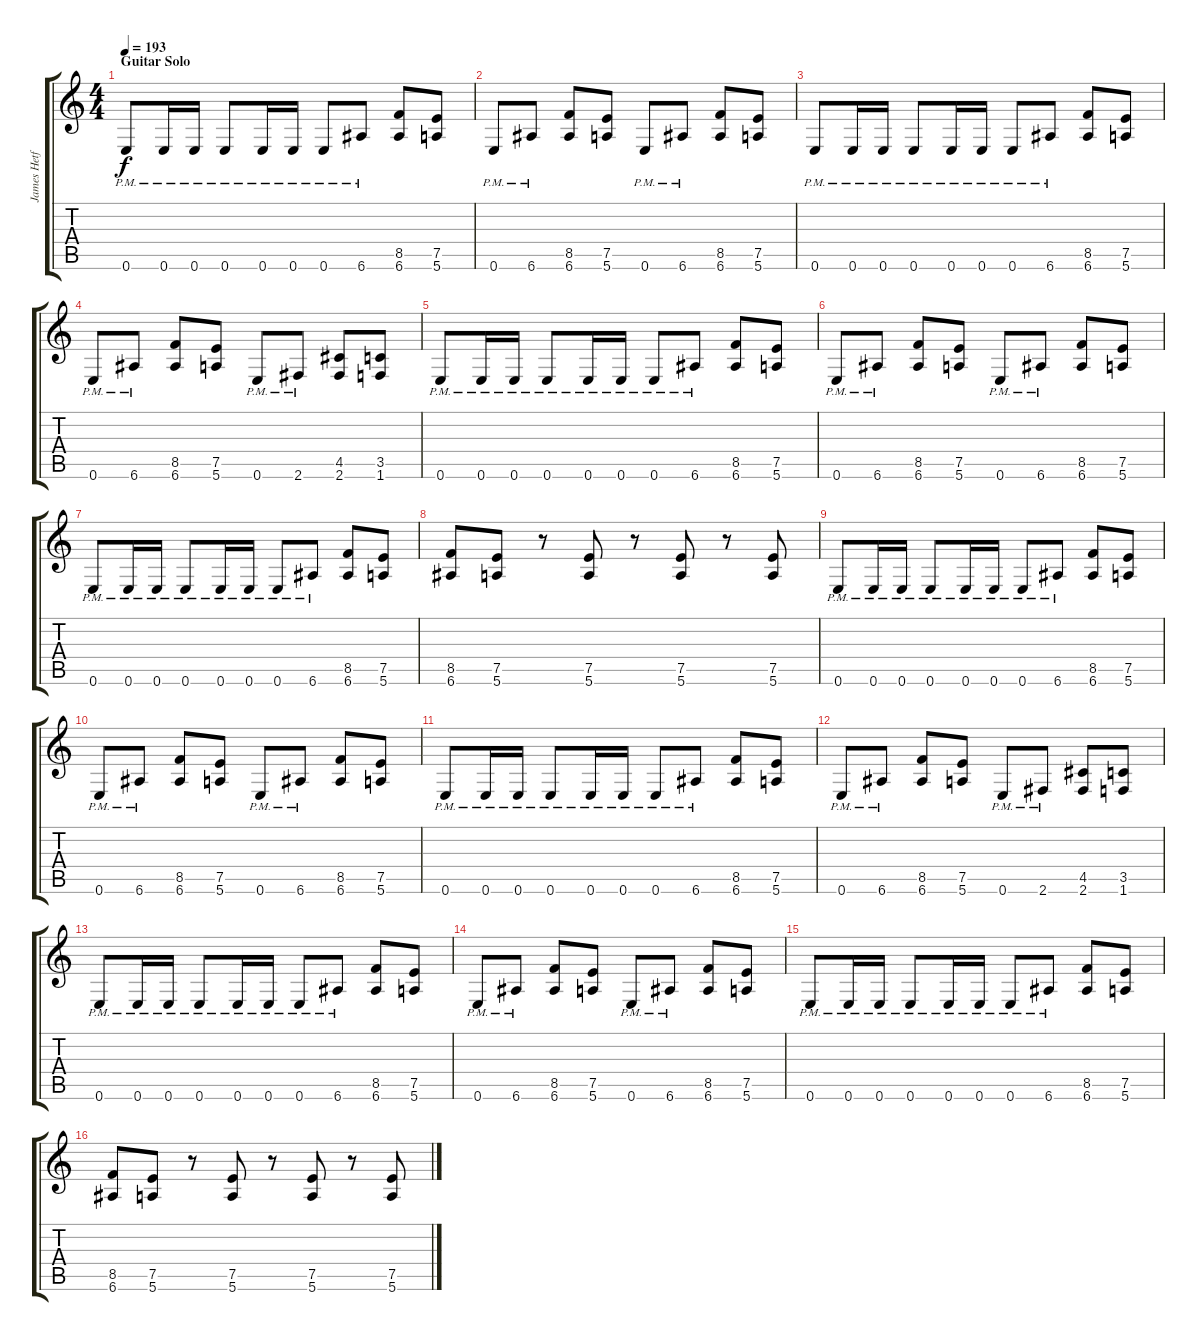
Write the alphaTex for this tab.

\track ("James Hetfield - Rhythm Guitar" "James Hetf") {instrument distortionguitar}
\staff {score tabs}
\tuning (E4 B3 G3 D3 A2 E2) {hide}
\ts (4 4)
\section ("" "Guitar Solo")
\tempo 193
\clef g2
\ks c
0.6{pm}.8{dy f} 0.6{pm}.16 0.6{pm}.16 0.6{pm}.8 0.6{pm}.16 0.6{pm}.16 0.6{pm}.8 6.6{pm}.8 (8.5 6.6).8 (7.5 5.6).8 |
0.6{pm}.8 6.6{pm}.8 (8.5 6.6).8 (7.5 5.6).8 0.6{pm}.8 6.6{pm}.8 (8.5 6.6).8 (7.5 5.6).8 |
0.6{pm}.8 0.6{pm}.16 0.6{pm}.16 0.6{pm}.8 0.6{pm}.16 0.6{pm}.16 0.6{pm}.8 6.6{pm}.8 (8.5 6.6).8 (7.5 5.6).8 |
0.6{pm}.8 6.6{pm}.8 (8.5 6.6).8 (7.5 5.6).8 0.6{pm}.8 2.6{pm}.8 (4.5 2.6).8 (3.5 1.6).8 |
0.6{pm}.8 0.6{pm}.16 0.6{pm}.16 0.6{pm}.8 0.6{pm}.16 0.6{pm}.16 0.6{pm}.8 6.6{pm}.8 (8.5 6.6).8 (7.5 5.6).8 |
0.6{pm}.8 6.6{pm}.8 (8.5 6.6).8 (7.5 5.6).8 0.6{pm}.8 6.6{pm}.8 (8.5 6.6).8 (7.5 5.6).8 |
0.6{pm}.8 0.6{pm}.16 0.6{pm}.16 0.6{pm}.8 0.6{pm}.16 0.6{pm}.16 0.6{pm}.8 6.6{pm}.8 (8.5 6.6).8 (7.5 5.6).8 |
(8.5 6.6).8 (7.5 5.6).8 r.8 (7.5 5.6).8 r.8 (7.5 5.6).8 r.8 (7.5 5.6).8 |
0.6{pm}.8 0.6{pm}.16 0.6{pm}.16 0.6{pm}.8 0.6{pm}.16 0.6{pm}.16 0.6{pm}.8 6.6{pm}.8 (8.5 6.6).8 (7.5 5.6).8 |
0.6{pm}.8 6.6{pm}.8 (8.5 6.6).8 (7.5 5.6).8 0.6{pm}.8 6.6{pm}.8 (8.5 6.6).8 (7.5 5.6).8 |
0.6{pm}.8 0.6{pm}.16 0.6{pm}.16 0.6{pm}.8 0.6{pm}.16 0.6{pm}.16 0.6{pm}.8 6.6{pm}.8 (8.5 6.6).8 (7.5 5.6).8 |
0.6{pm}.8 6.6{pm}.8 (8.5 6.6).8 (7.5 5.6).8 0.6{pm}.8 2.6{pm}.8 (4.5 2.6).8 (3.5 1.6).8 |
0.6{pm}.8 0.6{pm}.16 0.6{pm}.16 0.6{pm}.8 0.6{pm}.16 0.6{pm}.16 0.6{pm}.8 6.6{pm}.8 (8.5 6.6).8 (7.5 5.6).8 |
0.6{pm}.8 6.6{pm}.8 (8.5 6.6).8 (7.5 5.6).8 0.6{pm}.8 6.6{pm}.8 (8.5 6.6).8 (7.5 5.6).8 |
0.6{pm}.8 0.6{pm}.16 0.6{pm}.16 0.6{pm}.8 0.6{pm}.16 0.6{pm}.16 0.6{pm}.8 6.6{pm}.8 (8.5 6.6).8 (7.5 5.6).8 |
(8.5 6.6).8 (7.5 5.6).8 r.8 (7.5 5.6).8 r.8 (7.5 5.6).8 r.8 (7.5 5.6).8
